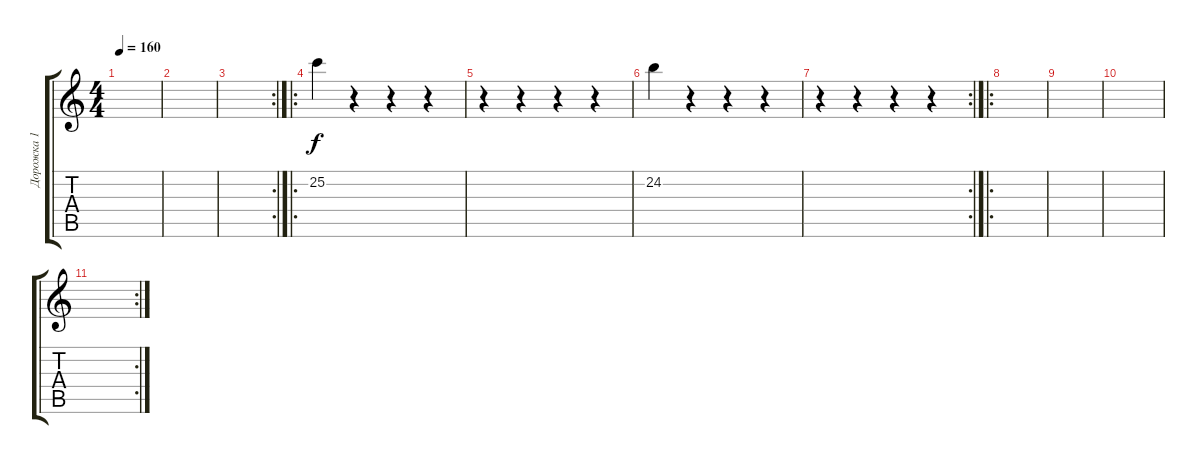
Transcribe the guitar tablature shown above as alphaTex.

\track ("Дорожка 1" "Дорожка 1") {instrument stringensemble2}
\staff {score tabs}
\tuning (E4 B3 G3 D3 A2 E2) {hide}
\ts (4 4)
\tempo 160
\clef g2
\ks c
|
|
\rc 2
|
\ro
25.2.4 r.4 r.4 r.4 |
r.4 r.4 r.4 r.4 |
24.2.4 r.4 r.4 r.4 |
\rc 2
r.4 r.4 r.4 r.4 |
\ro
|
|
|
\rc 2
